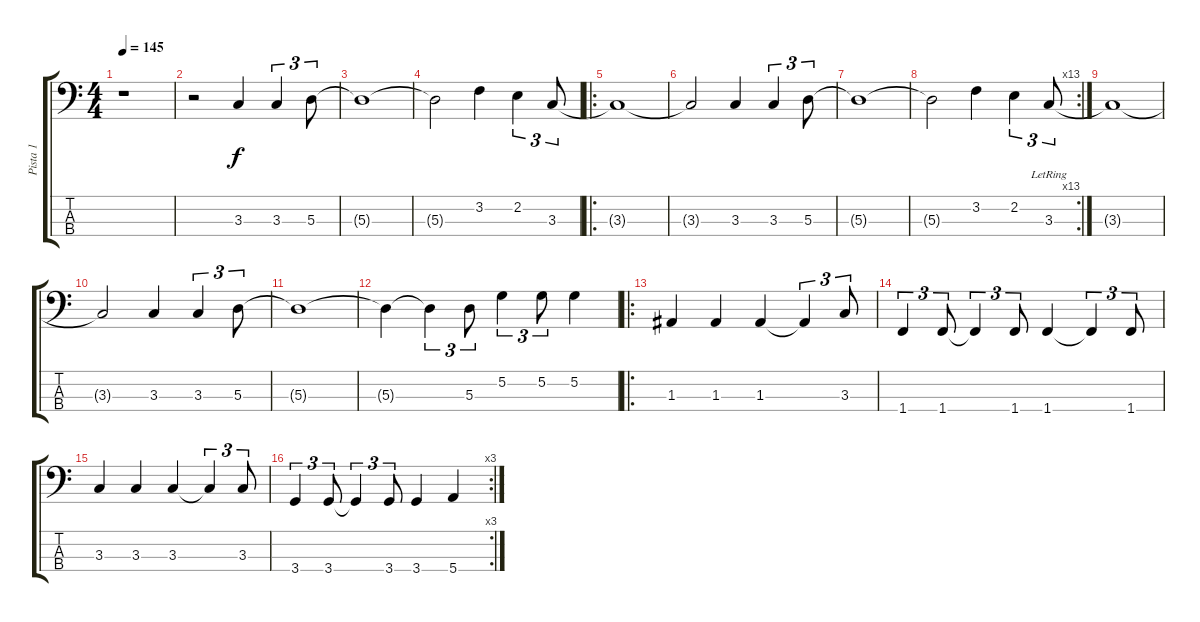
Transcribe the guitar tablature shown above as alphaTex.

\track ("Pista 1" "Pista 1") {instrument electricbassfinger}
\staff {score tabs}
\tuning (G2 D2 A1 E1) {hide}
\ts (4 4)
\tempo 145
\clef f4
\ks c
r.1{dy f instrument electricbassfinger} |
r.2 3.3.4 3.3.4{tu (3 2)} 5.3.8{tu (3 2)} |
5.3{t}.1 |
5.3{t}.2 3.2.4 2.2.4{tu (3 2)} 3.3.8{tu (3 2)} |
\ro
3.3{t}.1 |
3.3{t}.2 3.3.4 3.3.4{tu (3 2)} 5.3.8{tu (3 2)} |
5.3{t}.1 |
\rc 13
5.3{t}.2 3.2.4 2.2.4{tu (3 2)} 3.3{lr}.8{tu (3 2)} |
3.3{t}.1 |
3.3{t}.2 3.3.4 3.3.4{tu (3 2)} 5.3.8{tu (3 2)} |
5.3{t}.1 |
5.3{t}.4 5.3{t}.4{tu (3 2)} 5.3.8{tu (3 2)} 5.2.4{tu (3 2)} 5.2.8{tu (3 2)} 5.2.4 |
\ro
1.3.4 1.3.4 1.3.4 1.3{t}.4{tu (3 2)} 3.3.8{tu (3 2)} |
1.4.4{tu (3 2)} 1.4.8{tu (3 2)} 1.4{t}.4{tu (3 2)} 1.4.8{tu (3 2)} 1.4.4 1.4{t}.4{tu (3 2)} 1.4.8{tu (3 2)} |
3.3.4 3.3.4 3.3.4 3.3{t}.4{tu (3 2)} 3.3.8{tu (3 2)} |
\rc 3
3.4.4{tu (3 2)} 3.4.8{tu (3 2)} 3.4{t}.4{tu (3 2)} 3.4.8{tu (3 2)} 3.4.4 5.4.4
